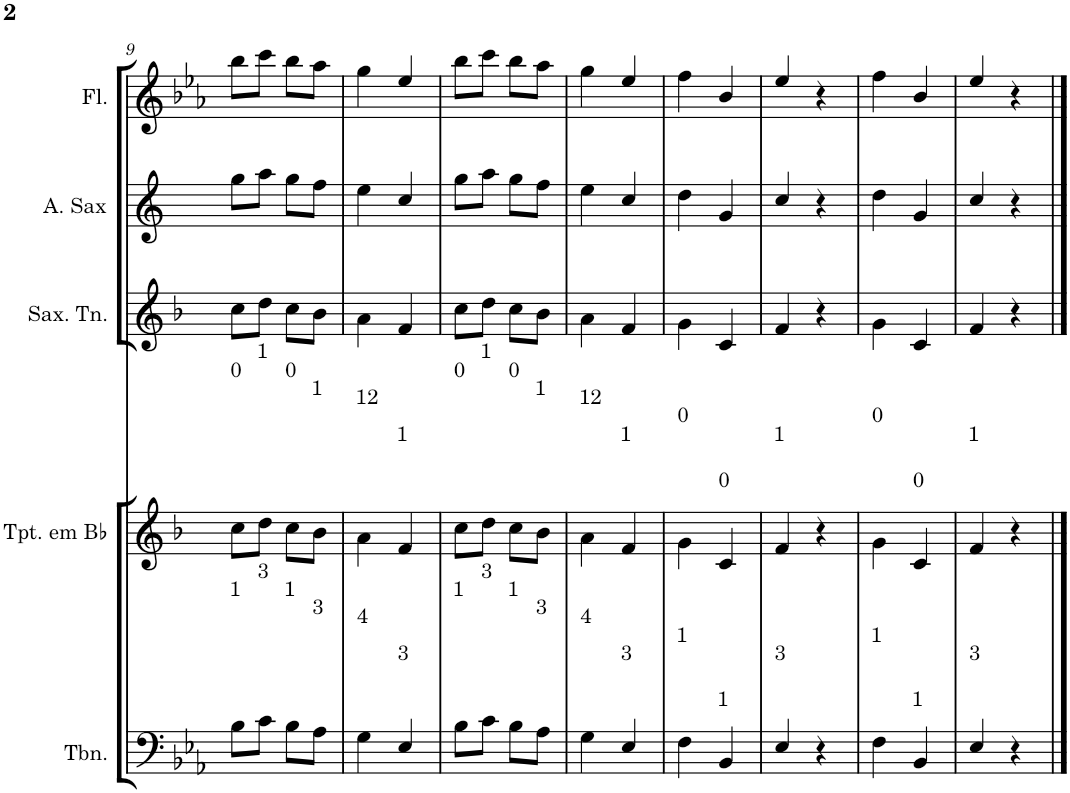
**kern	**kern	**kern	**kern	**kern
*part5	*part4	*part3	*part2	*part1
*staff5	*staff4	*staff3	*staff2	*staff1
*I"Trombone	*I"Trompete em Bb	*I"Saxofone Tenor	*I"Saxofone Alto	*I"Flauta Transversal
*I'Tbn.	*I'Tpt. em Bb	*I'Sax. Tn.	*	*I'Fl.
!!LO:PB:g=z
*clefF4	*clefG2	*clefG2	*clefG2	*clefG2
*	*Trd1c2	*Trd8c14	*Trd5c9	*
*k[b-e-a-]	*k[b-]	*k[b-]	*k[]	*k[b-e-a-]
*M2/4	*M2/4	*M2/4	*M2/4	*M2/4
=9	=9	=9	=9	=9
!	!LO:TX:a:t=0	!	!	!
!LO:TX:a:t=1	!	!	!	!
8B-\L	8cc\L	8cc\L	8gg\L	8bb-\L
!	!LO:TX:a:t=1	!	!	!
!LO:TX:a:t=3	!	!	!	!
8c\J	8dd\J	8dd\J	8aa\J	8ccc\J
!	!LO:TX:a:t=0	!	!	!
!LO:TX:a:t=1	!	!	!	!
8B-\L	8cc\L	8cc\L	8gg\L	8bb-\L
!	!LO:TX:a:t=1	!	!	!
!LO:TX:a:t=3	!	!	!	!
8A-\J	8b-\J	8b-\J	8ff\J	8aa-\J
=10	=10	=10	=10	=10
!	!LO:TX:a:t=12	!	!	!
!LO:TX:a:t=4	!	!	!	!
4G\	4a\	4a\	4ee\	4gg\
!	!LO:TX:a:t=1	!	!	!
!LO:TX:a:t=3	!	!	!	!
4E-/	4f/	4f/	4cc/	4ee-/
=11	=11	=11	=11	=11
!	!LO:TX:a:t=0	!	!	!
!LO:TX:a:t=1	!	!	!	!
8B-\L	8cc\L	8cc\L	8gg\L	8bb-\L
!	!LO:TX:a:t=1	!	!	!
!LO:TX:a:t=3	!	!	!	!
8c\J	8dd\J	8dd\J	8aa\J	8ccc\J
!	!LO:TX:a:t=0	!	!	!
!LO:TX:a:t=1	!	!	!	!
8B-\L	8cc\L	8cc\L	8gg\L	8bb-\L
!	!LO:TX:a:t=1	!	!	!
!LO:TX:a:t=3	!	!	!	!
8A-\J	8b-\J	8b-\J	8ff\J	8aa-\J
=12	=12	=12	=12	=12
!	!LO:TX:a:t=12	!	!	!
!LO:TX:a:t=4	!	!	!	!
4G\	4a\	4a\	4ee\	4gg\
!	!LO:TX:a:t=1	!	!	!
!LO:TX:a:t=3	!	!	!	!
4E-/	4f/	4f/	4cc/	4ee-/
=13	=13	=13	=13	=13
!	!LO:TX:a:t=0	!	!	!
!LO:TX:a:t=1	!	!	!	!
4F\	4g\	4g\	4dd\	4ff\
!	!LO:TX:a:t=0	!	!	!
!LO:TX:a:t=1	!	!	!	!
4BB-/	4c/	4c/	4g/	4b-/
=14	=14	=14	=14	=14
!	!LO:TX:a:t=1	!	!	!
!LO:TX:a:t=3	!	!	!	!
4E-/	4f/	4f/	4cc/	4ee-/
4r	4r	4r	4r	4r
=15	=15	=15	=15	=15
!	!LO:TX:a:t=0	!	!	!
!LO:TX:a:t=1	!	!	!	!
4F\	4g\	4g\	4dd\	4ff\
!	!LO:TX:a:t=0	!	!	!
!LO:TX:a:t=1	!	!	!	!
4BB-/	4c/	4c/	4g/	4b-/
=16	=16	=16	=16	=16
!	!LO:TX:a:t=1	!	!	!
!LO:TX:a:t=3	!	!	!	!
4E-/	4f/	4f/	4cc/	4ee-/
4r	4r	4r	4r	4r
==	==	==	==	==
*-	*-	*-	*-	*-
